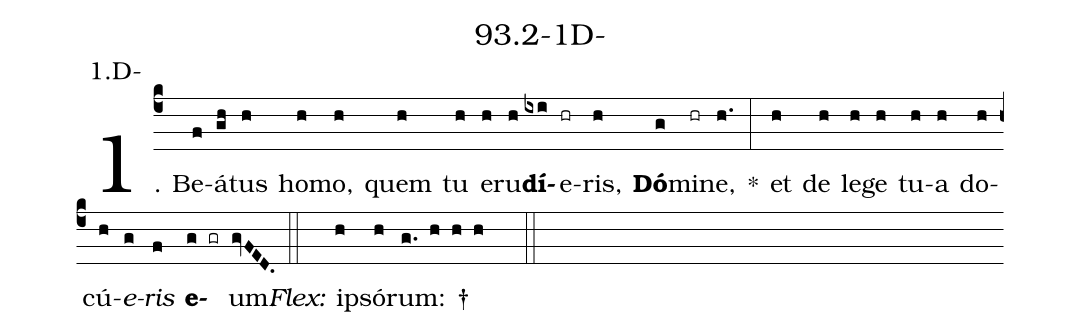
name: 93.2-1D-;
annotation: 1.D-;
%%
(c4)1. Be(f)á(gh)tus(h) ho(h)mo,(h) quem(h) tu(h) e(h)ru(h)<b>dí</b>(ixi)e(hr)ris,(h) <b>Dó</b>(g)mi(hr)ne,(h.) *(:) et(h) de(h) le(h)ge(h) tu(h)a(h) do(h)cú(h)<i>e</i>(g)<i>ris</i>(f) <b>e</b>(g gr)um.(gvFED.) (::)
<i>Flex:</i>()  ip(h)só(h)rum: †(g. h h h  ::)

%E(h) u(h) o(g) u(f) a(g) e.(gvFED.) (::)
